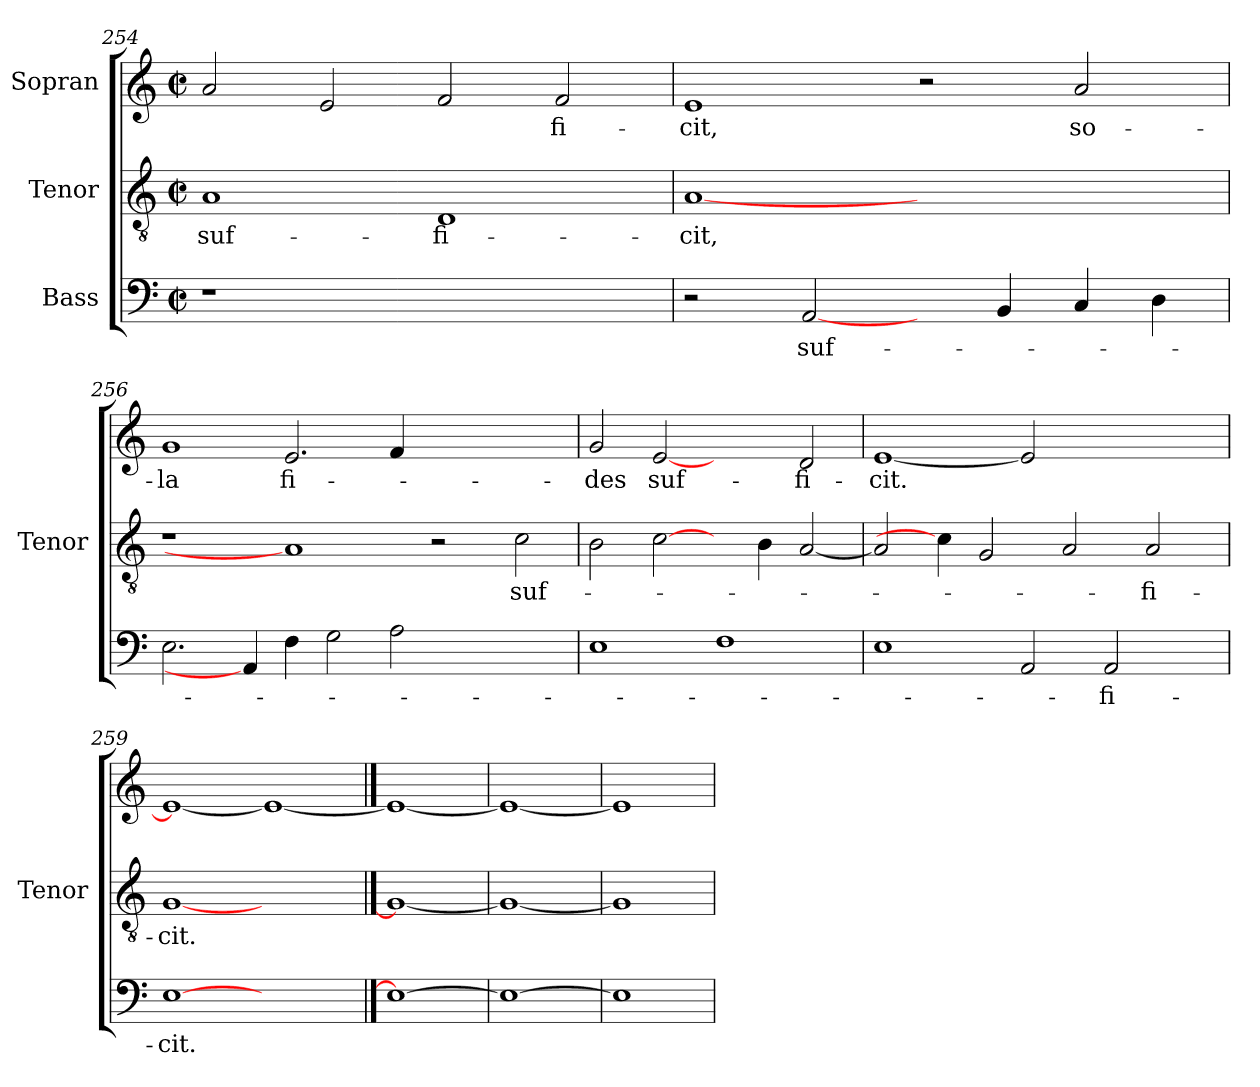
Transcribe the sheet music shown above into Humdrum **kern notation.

**kern	**text	**kern	**text	**kern	**text
*part3	*part3	*part2	*part2	*part1	*part1
*staff3	*staff3	*staff2	*staff2	*staff1	*staff1
*I"Bass	*	*I"Tenor	*	*I"Sopran	*
*	*	*I'Tenor	*	*	*
*clefF4	*	*clefGv2	*	*clefG2	*
*	*	*ITrd7c12	*	*	*
*k[]	*	*k[]	*	*k[]	*
*M2/2	*	*M2/2	*	*M2/2	*
*met(c|)	*	*met(c|)	*	*met(c|)	*
=254	=254	=254	=254	=254	=254
!LO:N:vis=1	!	!	!	!	!
!	!	!	!LO:LY:b:color=#000000	!	!
1r	.	1AAi	suf-	2ai/	.
.	.	.	.	2ei/	.
!	!	!	!LO:LY:b:color=#000000	!	!
1ryy	.	1DDi	-fi-	2fi/	.
!	!	!	!	!	!LO:LY:b:color=#000000
.	.	.	.	2fi/	-fi-
=255	=255	=255	=255	=255	=255
!	!	!	!LO:LY:b:color=#000000	!	!
!	!	!	!	!	!LO:LY:b:color=#000000
2r	.	[1AAi	-cit,	1ei	-cit,
!	!LO:LY:b:color=#000000	!	!	!	!
[2AAi/	suf-	.	.	.	.
4ryy	.	1ryy	.	2r	.
4BBi/	.	.	.	.	.
!	!	!	!	!	!LO:LY:b:color=#000000
4Ci/	.	.	.	2ai/	so-
4Di\	.	.	.	.	.
=256	=256	=256	=256	=256	=256
!	!	!	!	!	!LO:LY:b:color=#000000
2.Ei\	.	1r	.	1gi	-la
4AAi/]	.	.	.	.	.
!	!	!	!	!	!LO:LY:b:color=#000000
4Fi\	.	1AAi]	.	2.ei/	fi-
2Gi\	.	.	.	.	.
2Ai\	.	.	.	4fi/	.
.	.	2r	.	1ryy	.
2.ryy	.	.	.	.	.
!	!	!	!LO:LY:b:color=#000000	!	!
.	.	2Ci\	suf-	.	.
=257	=257	=257	=257	=257	=257
!	!	!	!	!	!LO:LY:b:color=#000000
1Ei	.	2BBi\	.	2gi/	-des
!	!	!	!	!	!LO:LY:b:color=#000000
.	.	[2Ci\	.	[2ei	suf-
1Fi	.	4ryy	.	2ryy	.
.	.	4BBi\	.	.	.
!	!	!	!	!	!LO:LY:b:color=#000000
.	.	[<2AAi/	.	2di/	-fi-
=258	=258	=258	=258	=258	=258
!	!	!	!	!	!LO:LY:b:color=#000000
1Ei	.	2AAi/]	.	[<1ei	-cit.
.	.	4Ci\]	.	.	.
.	.	2GGi/	.	.	.
2AAi/	.	.	.	2ei]	.
.	.	2AAi/	.	.	.
!	!LO:LY:b:color=#000000	!	!	!	!
2AAi/	-fi-	.	.	2.ryy	.
!	!	!	!LO:LY:b:color=#000000	!	!
.	.	2AAi/	-fi-	.	.
4ryy	.	.	.	.	.
=259	=259	=259	=259	=259	=259
!	!LO:LY:b:color=#000000	!	!	!	!
!	!	!	!LO:LY:b:color=#000000	!	!
[1Ei	-cit.	[1GGi	-cit.	1ei_<	.
1ryy	.	1ryy	.	1ei_	.
==260	==260	==260	==260	==260	==260
1Ei_	.	1GGi_	.	1ei_	.
=261	=261	=261	=261	=261	=261
1Ei_	.	1GGi_	.	1ei_	.
=262	=262	=262	=262	=262	=262
1Ei]	.	1GGi]	.	1ei]	.
=	=	=	=	=	=
*-	*-	*-	*-	*-	*-
